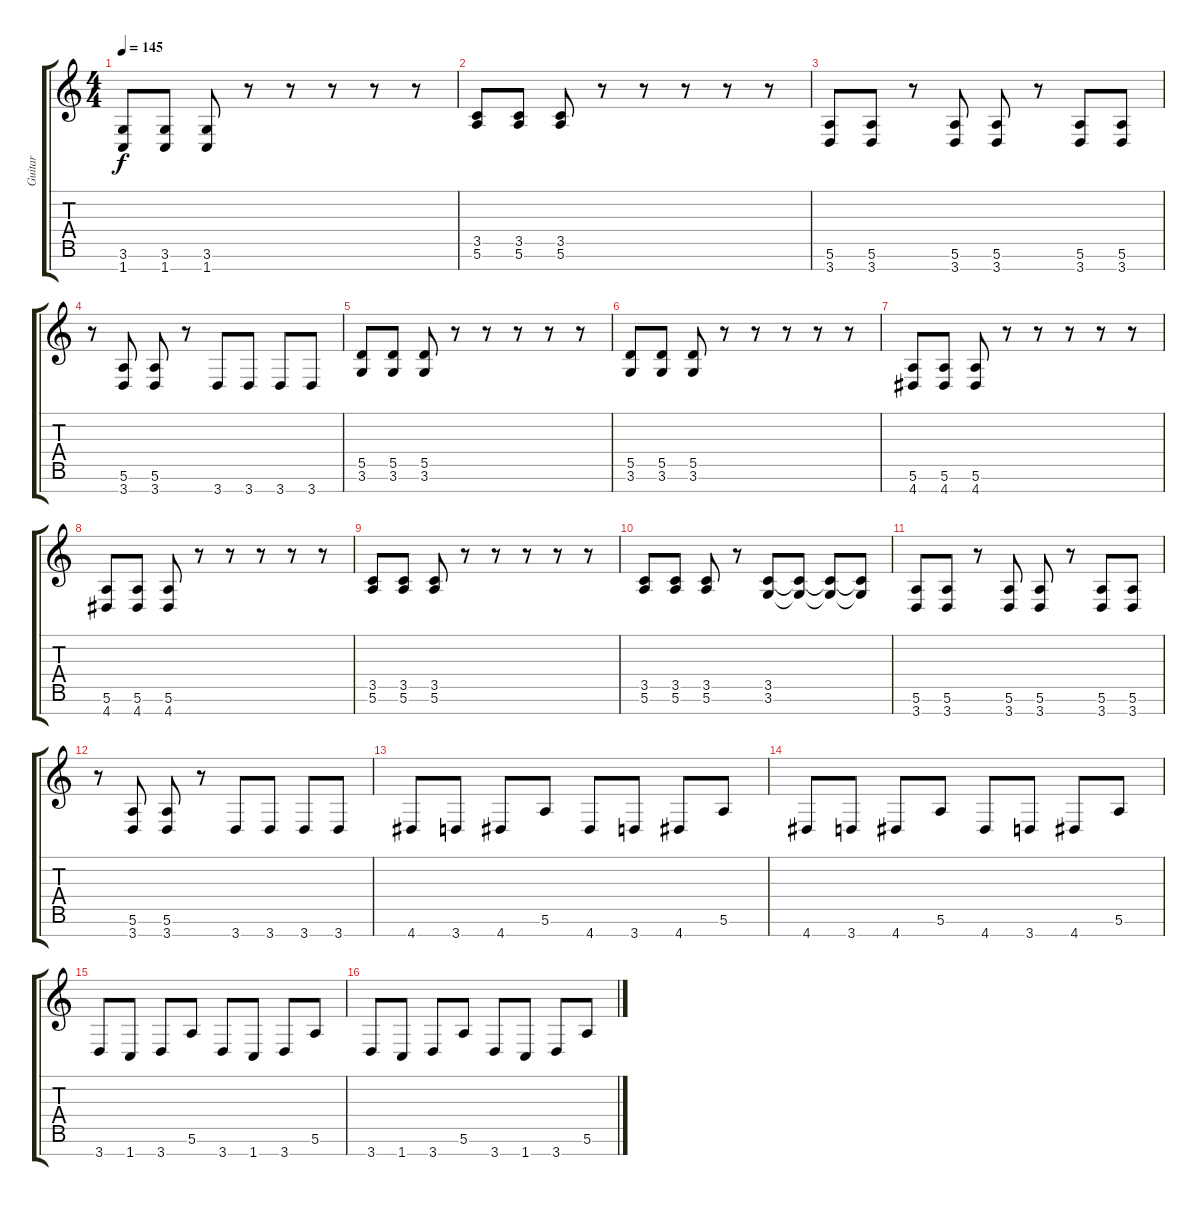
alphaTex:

\track ("Guitar" "Guitar") {instrument distortionguitar}
\staff {score tabs}
\tuning (E4 B3 G3 D3 A2 E2 B1) {hide}
\ts (4 4)
\tempo 145
\clef g2
\ks c
(3.6 1.7).8{dy f} (3.6 1.7).8 (3.6 1.7).8 r.8 r.8 r.8 r.8 r.8 |
(3.5 5.6).8 (3.5 5.6).8 (3.5 5.6).8 r.8 r.8 r.8 r.8 r.8 |
(5.6 3.7).8 (5.6 3.7).8 r.8 (5.6 3.7).8 (5.6 3.7).8 r.8 (5.6 3.7).8 (5.6 3.7).8 |
r.8 (5.6 3.7).8 (5.6 3.7).8 r.8 3.7.8 3.7.8 3.7.8 3.7.8 |
(5.5 3.6).8 (5.5 3.6).8 (5.5 3.6).8 r.8 r.8 r.8 r.8 r.8 |
(5.5 3.6).8 (5.5 3.6).8 (5.5 3.6).8 r.8 r.8 r.8 r.8 r.8 |
(5.6 4.7).8 (5.6 4.7).8 (5.6 4.7).8 r.8 r.8 r.8 r.8 r.8 |
(5.6 4.7).8 (5.6 4.7).8 (5.6 4.7).8 r.8 r.8 r.8 r.8 r.8 |
(3.5 5.6).8 (3.5 5.6).8 (3.5 5.6).8 r.8 r.8 r.8 r.8 r.8 |
(3.5 5.6).8 (3.5 5.6).8 (3.5 5.6).8 r.8 (3.5 3.6).8 (3.5{t} 3.6{t}).8 (3.5{t} 3.6{t}).8 (3.5{t} 3.6{t}).8 |
(5.6 3.7).8 (5.6 3.7).8 r.8 (5.6 3.7).8 (5.6 3.7).8 r.8 (5.6 3.7).8 (5.6 3.7).8 |
r.8 (5.6 3.7).8 (5.6 3.7).8 r.8 3.7.8 3.7.8 3.7.8 3.7.8 |
4.7.8 3.7.8 4.7.8 5.6.8 4.7.8 3.7.8 4.7.8 5.6.8 |
4.7.8 3.7.8 4.7.8 5.6.8 4.7.8 3.7.8 4.7.8 5.6.8 |
3.7.8 1.7.8 3.7.8 5.6.8 3.7.8 1.7.8 3.7.8 5.6.8 |
3.7.8 1.7.8 3.7.8 5.6.8 3.7.8 1.7.8 3.7.8 5.6.8
